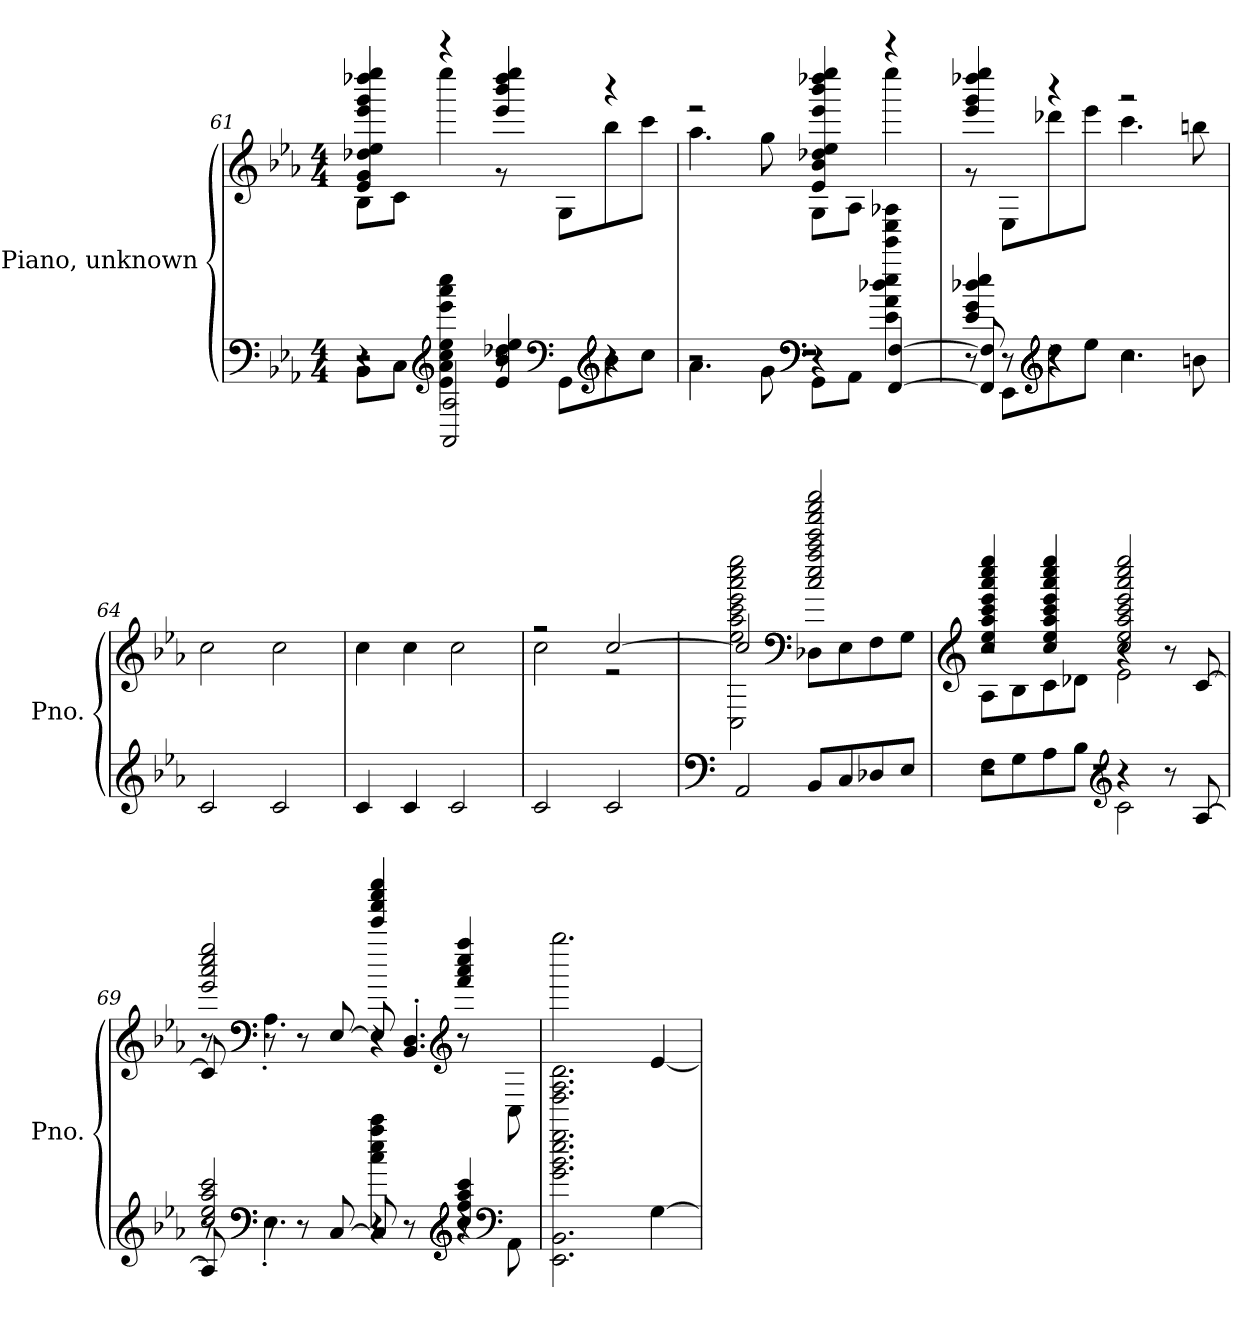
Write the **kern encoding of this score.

**kern	**kern
*part1	*part1
*staff2	*staff1
*I"Piano, unknown	*
*I'Pno.	*
*clefF4	*clefG2
*k[b-e-a-]	*k[b-e-a-]
*M4/4	*M4/4
=61	=61
*^	*^
*	*^	*	*
2r	8BB-\L	4r	4e-/ 4g/ 4dd-X/ 4ee-/ 4eee-/ 4ggg/ 4dddd-X/ 4eeee-/	8B-\L
.	8C\J	.	.	8c\J
*clefG2	*	*	*	*
.	4e-\ 4a-\ 4cc\ 4ee-\ 4eee-\ 4aaa-\ 4cccc\	2AA-/ 2A-/	4r	4eeee-\
4e-/ 4b-/ 4dd-X/ 4ee-/	8r	.	4eee-/ 4bbb-/ 4dddd-/ 4eeee-/	8r
*clefF4	*	*	*	*
.	8GG\L	.	.	8G\L
*clefG2	*	*	*	*
4r	8b-\	4r	4r	8bb-\
.	8cc\J	.	.	8ccc\J
!!LO:LB:g=z	!!
=62	=62	=62	=62	=62
1r	4.a-\	2r	2r	4.aa-\
.	8g\	.	.	8gg\
*clefF4	*	*	*	*
.	8GG\L	4r	4e-/ 4b-/ 4dd-X/ 4ee-/ 4eee-/ 4bbb-/ 4dddd-X/ 4eeee-/	8G\L
.	8AA-\J	.	.	8A-\J
.	4e-\ 4a-\ 4dd-X\ 4ee-\ 4eee-\ 4aaa-\ 4dddd-X\	[4FF/ [4F/	4r	4eeee-\
=63	=63	=63	=63	=63
4e-/ 4g/ 4dd-X/ 4ee-/	8r	8FF/] 8F/]	4eee-/ 4ggg/ 4dddd-X/ 4eeee-/	8r
.	8EE-\L	8r	.	8E-\L
*clefG2	*	*	*	*
4r	8dd-\	4r	4r	8ddd-X\
.	8ee-\J	.	.	8eee-\J
2r	4.cc\	2r	2r	4.ccc\
.	8bn\	.	.	8bbn\
*v	*v	*v	*	*
*	*v	*v
=64	=64
2c/	2cc\
2c/	2cc\
=65	=65
4c/	4cc\
4c/	4cc\
2c/	2cc\
=66	=66
*	*^
2c/	2r	2cc\
2c/	[2cc/	2r
!!LO:LB:g=z	!!
=67	=67	=67
*clefF4	*	*
2AA-/	2cc/]	2C\ 2ee-\ 2aa-\ 2ccc\ 2eee-\ 2aaa-\ 2cccc\ 2eeee-\
*	*clefF4	*
8BB-/L	2cc/ 2ee-/ 2aa-/ 2ccc/ 2eee-/ 2aaa-/ 2cccc/ 2eeee-/	8D-X\L
8C/	.	8E-\
8D-X/	.	8F\
8E-/J	.	8G\J
*	*v	*v
=68	=68
*	*clefG2
*^	*^
*	*^	*	*^
1r	8F\L	2r	4cc/ 4ee-/ 4aa-/ 4ccc/ 4eee-/ 4aaa-/ 4cccc/ 4eeee-/	8A-\L	2r
.	8G\	.	.	8B-\	.
.	8A-\	.	4cc/ 4ee-/ 4aa-/ 4ccc/ 4eee-/ 4aaa-/ 4cccc/ 4eeee-/	8c\	.
.	8B-\J	.	.	8d-X\J	.
*clefG2	*	*	*	*	*
.	2c\	4r	2cc/ 2ee-/ 2aa-/ 2ccc/ 2eee-/ 2aaa-/ 2cccc/ 2eeee-/	2e-\	4r
.	.	8r	.	.	8r
.	.	[8A-/	.	.	[8c/
=69	=69	=69	=69	=69	=69
2cc/ 2ee-/ 2aa-/ 2ccc/	8r	8A-/]	2eee-/ 2aaa-/ 2cccc/ 2eeee-/	8r	8c/]
*clefF4	*	*	*clefF4	*	*
.	4.E-'\	8r	.	4.A-'\	8r
.	.	8r	.	.	8r
.	.	[8C/	.	.	[8E-/
4r	4cc\ 4ee-\ 4aa-\ 4ccc\	8C/]	4eee-/ 4aaa-/ 4cccc/ 4eeee-/	4r	8E-/]
.	.	8r	.	.	4.BB-/' 4.D/'
*clefG2	*	*	*clefG2	*	*
4cc/ 4ff/ 4aa-/ 4ccc/	8r	4r	4fff/ 4aaa-/ 4cccc/ 4ffff/	8r	.
*clefF4	*	*	*	*	*
.	8AA-\	.	.	8C\	.
*v	*v	*v	*	*	*
*	*v	*v	*v
=70	=70
2.EE-\ 2.BB-\ 2.g\ 2.b-\ 2.ee-\ 2.gg\ 2.ggg\ 2.bbb-\ 2.eeee-\	2.gggg\
[4G\	[4e-/
=	=
*-	*-
